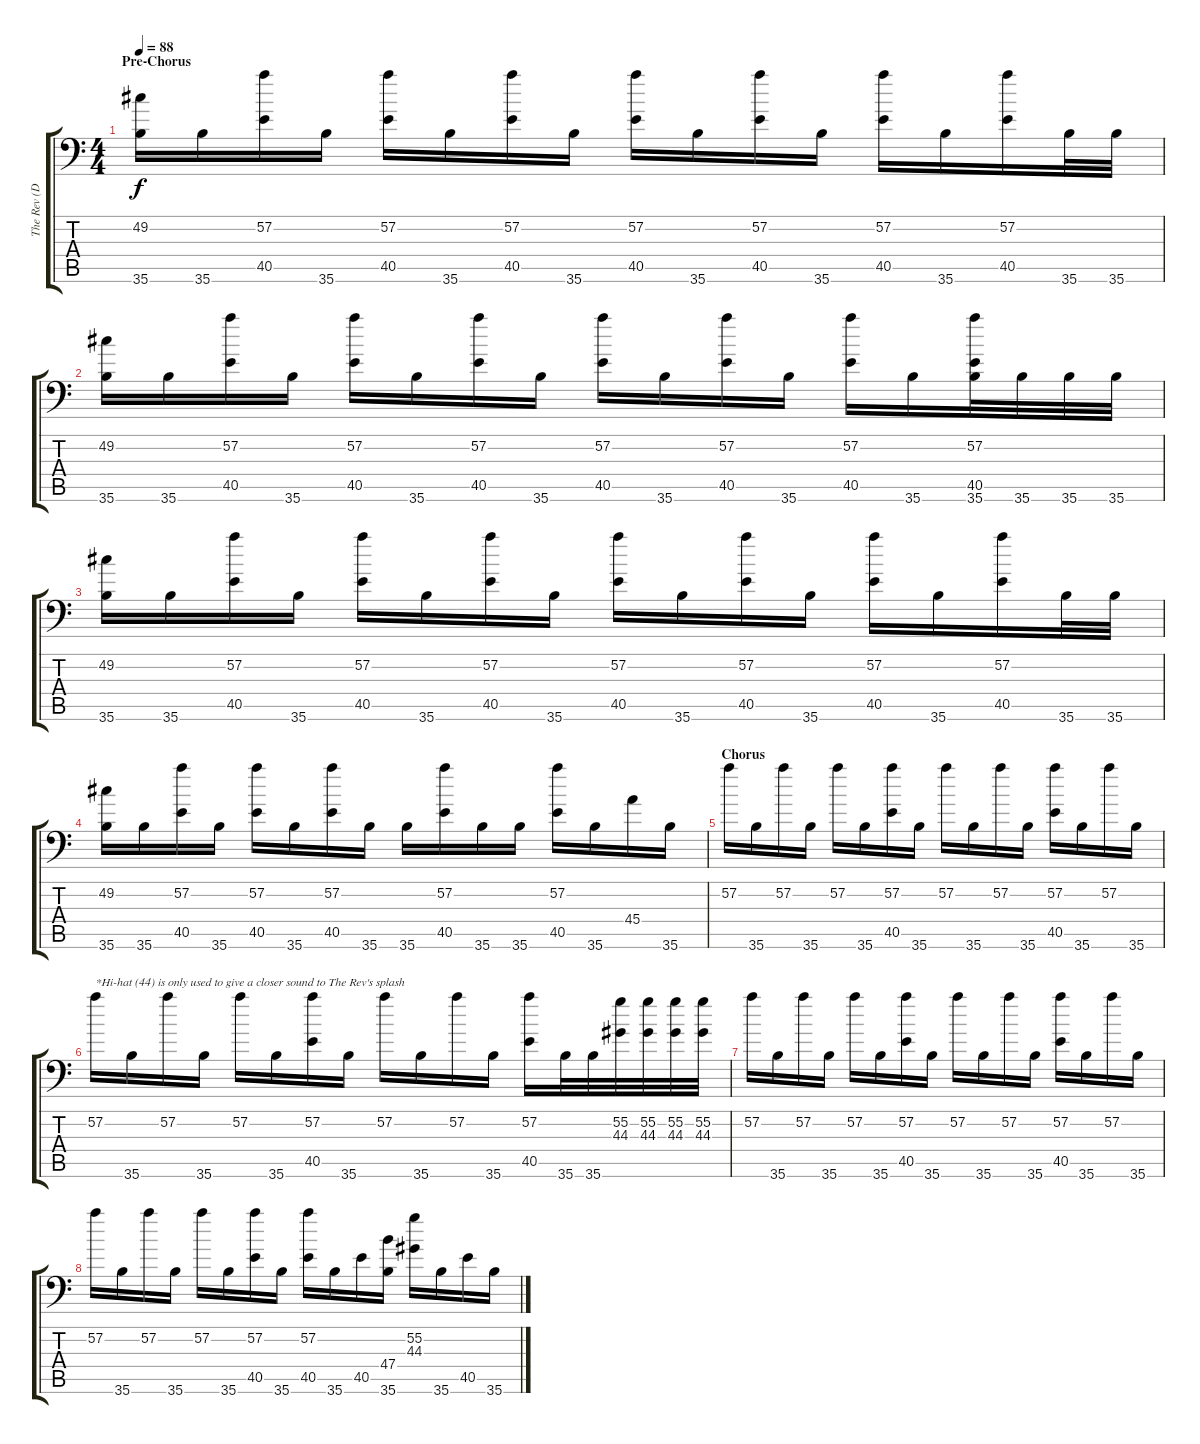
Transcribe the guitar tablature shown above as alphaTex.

\track ("The Rev (Drums)" "The Rev (D") {instrument acousticgrandpiano}
\staff {score tabs}
\tuning (C-1 C-1 C-1 C-1 C-1 C-1) {hide}
\ts (4 4)
\section ("" "Pre-Chorus")
\tempo 88
\clef f4
\ks c
(49.2 35.6).16{dy f} 35.6.16 (57.2 40.5).16 35.6.16 (57.2 40.5).16 35.6.16 (57.2 40.5).16 35.6.16 (57.2 40.5).16 35.6.16 (57.2 40.5).16 35.6.16 (57.2 40.5).16 35.6.16 (57.2 40.5).16 35.6.32 35.6.32 |
(49.2 35.6).16 35.6.16 (57.2 40.5).16 35.6.16 (57.2 40.5).16 35.6.16 (57.2 40.5).16 35.6.16 (57.2 40.5).16 35.6.16 (57.2 40.5).16 35.6.16 (57.2 40.5).16 35.6.16 (57.2 40.5 35.6).32 35.6.32 35.6.32 35.6.32 |
(49.2 35.6).16 35.6.16 (57.2 40.5).16 35.6.16 (57.2 40.5).16 35.6.16 (57.2 40.5).16 35.6.16 (57.2 40.5).16 35.6.16 (57.2 40.5).16 35.6.16 (57.2 40.5).16 35.6.16 (57.2 40.5).16 35.6.32 35.6.32 |
(49.2 35.6).16 35.6.16 (57.2 40.5).16 35.6.16 (57.2 40.5).16 35.6.16 (57.2 40.5).16 35.6.16 35.6.16 (57.2 40.5).16 35.6.16 35.6.16 (57.2 40.5).16 35.6.16 45.4.16 35.6.16 |
\section ("" "Chorus")
57.2.16 35.6.16 57.2.16 35.6.16 57.2.16 35.6.16 (57.2 40.5).16 35.6.16 57.2.16 35.6.16 57.2.16 35.6.16 (57.2 40.5).16 35.6.16 57.2.16 35.6.16 |
57.2.16{txt "*Hi-hat (44) is only used to give a closer sound to The Rev's splash"} 35.6.16 57.2.16 35.6.16 57.2.16 35.6.16 (57.2 40.5).16 35.6.16 57.2.16 35.6.16 57.2.16 35.6.16 (57.2 40.5).16 35.6.32 35.6.32 (55.2 44.3).32 (55.2 44.3).32 (55.2 44.3).32 (55.2 44.3).32 |
57.2.16 35.6.16 57.2.16 35.6.16 57.2.16 35.6.16 (57.2 40.5).16 35.6.16 57.2.16 35.6.16 57.2.16 35.6.16 (57.2 40.5).16 35.6.16 57.2.16 35.6.16 |
57.2.16 35.6.16 57.2.16 35.6.16 57.2.16 35.6.16 (57.2 40.5).16 35.6.16 (57.2 40.5).16 35.6.16 40.5.16 (47.4 35.6).16 (55.2 44.3).16 35.6.16 40.5.16 35.6.16
